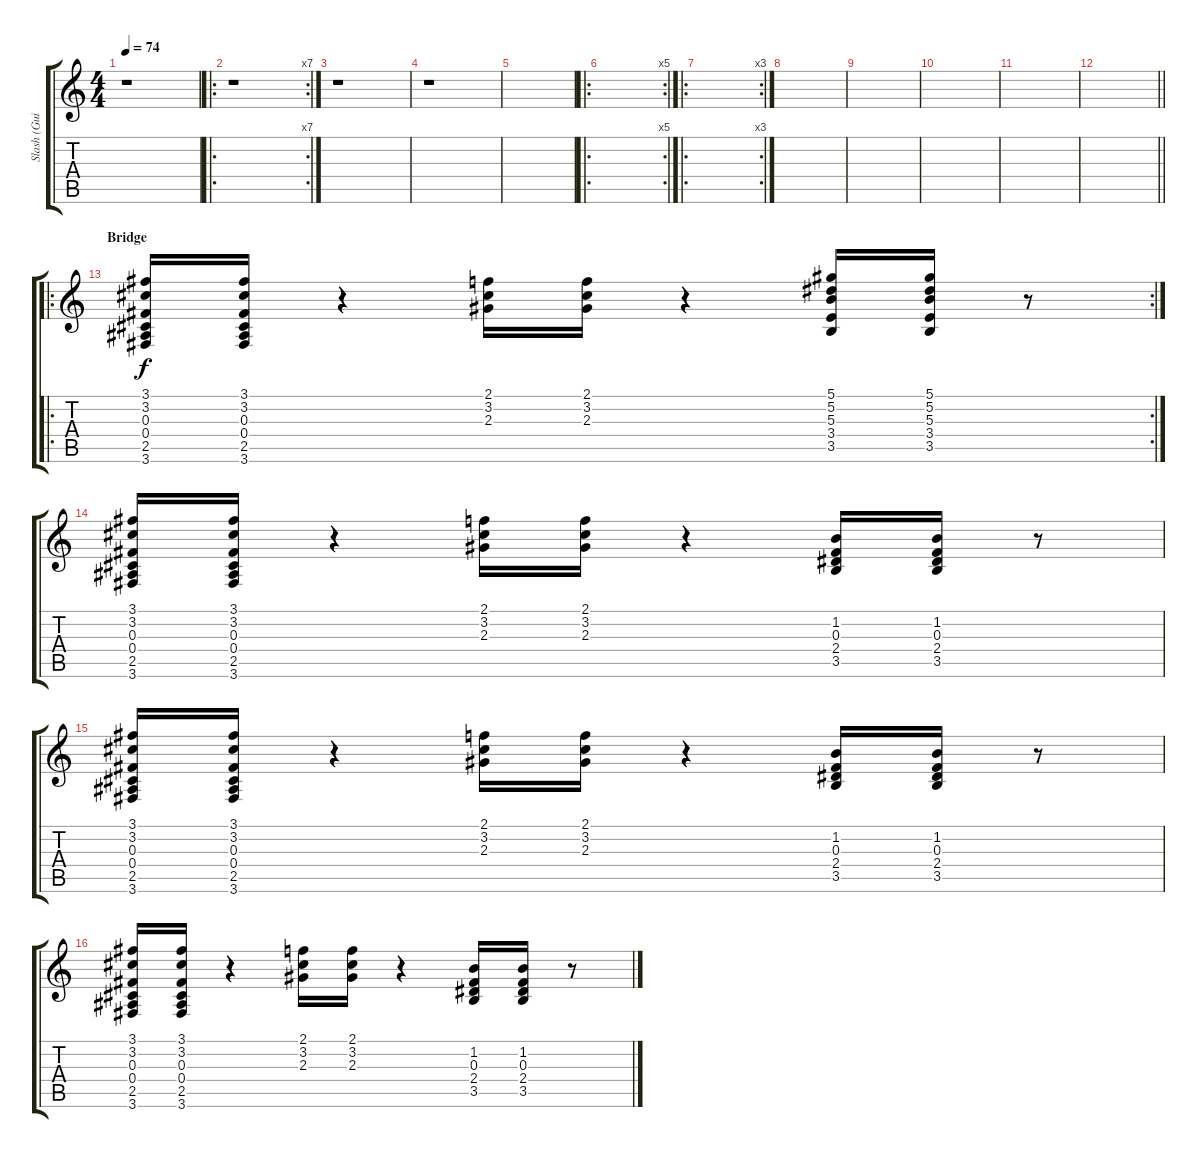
\track ("Slash (Guitar - 12 Strings)" "Slash (Gui") {instrument electricguitarjazz}
\staff {score tabs}
\tuning (Eb4 Bb3 Gb3 Db3 Ab2 Eb2) {hide}
\ts (4 4)
\tempo 74
\clef g2
\ks c
r.1{dy f} |
\ro
\rc 7
r.1 |
r.1 |
r.1 |
|
\ro
\rc 5
|
\ro
\rc 3
|
|
|
|
|
\barLineRight lightlight
|
\ro
\rc 2
\section ("" "Bridge")
(3.1 3.2 0.3 0.4 2.5 3.6).16{instrument electricguitarjazz} (3.1 3.2 0.3 0.4 2.5 3.6).16 r.4 (2.1 3.2 2.3).16 (2.1 3.2 2.3).16 r.4 (5.1 5.2 5.3 3.4 3.5).16 (5.1 5.2 5.3 3.4 3.5).16 r.8 |
(3.1 3.2 0.3 0.4 2.5 3.6).16{instrument electricguitarjazz} (3.1 3.2 0.3 0.4 2.5 3.6).16 r.4 (2.1 3.2 2.3).16 (2.1 3.2 2.3).16 r.4 (1.2 0.3 2.4 3.5).16 (1.2 0.3 2.4 3.5).16 r.8 |
(3.1 3.2 0.3 0.4 2.5 3.6).16{instrument electricguitarjazz} (3.1 3.2 0.3 0.4 2.5 3.6).16 r.4 (2.1 3.2 2.3).16 (2.1 3.2 2.3).16 r.4 (1.2 0.3 2.4 3.5).16 (1.2 0.3 2.4 3.5).16 r.8 |
(3.1 3.2 0.3 0.4 2.5 3.6).16{instrument electricguitarjazz} (3.1 3.2 0.3 0.4 2.5 3.6).16 r.4 (2.1 3.2 2.3).16 (2.1 3.2 2.3).16 r.4 (1.2 0.3 2.4 3.5).16 (1.2 0.3 2.4 3.5).16 r.8
